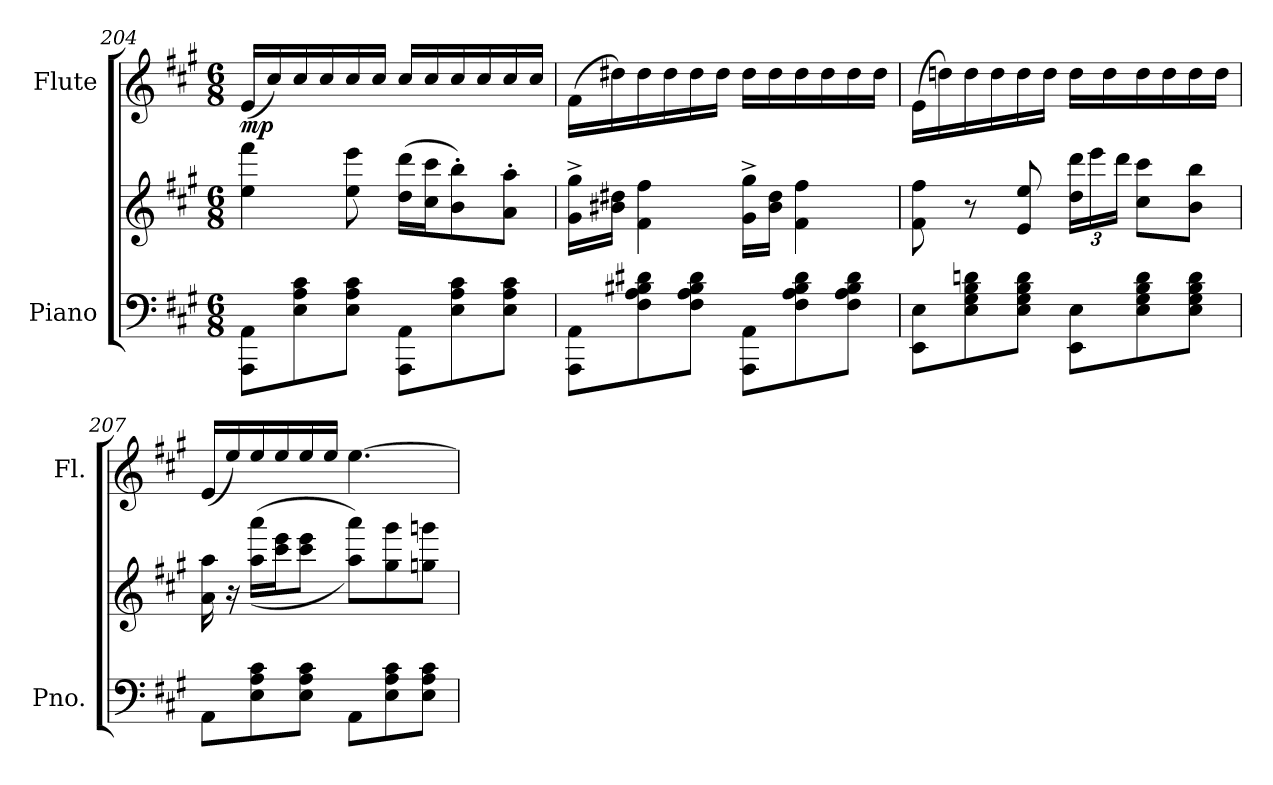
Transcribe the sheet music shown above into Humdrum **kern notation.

**kern	**kern	**kern	**dynam
*part2	*part2	*part1	*part1
*staff3	*staff2	*staff1	*staff1
*I"Piano	*	*I"Flute	*
*I'Pno.	*	*I'Fl.	*
*clefF4	*clefG2	*clefG2	*
*k[f#c#g#]	*k[f#c#g#]	*k[f#c#g#]	*
*A:	*A:	*A:	*
*M6/8	*M6/8	*M6/8	*
=204	=204	=204	=204
!	!	!	!LO:DY:b
8AAA\ 8AA\L	4ee\ 4fff#\	(16e/LL	mp
.	.	16cc#/)	.
8E\ 8A\ 8c#\	.	16cc#/	.
.	.	16cc#/	.
8E\ 8A\ 8c#\J	8ee\ 8eee\	16cc#/	.
.	.	16cc#/JJ	.
8AAA\ 8AA\L	(16dd\ 16ddd\LL	16cc#/LL	.
.	16cc#\ 16ccc#\J	16cc#/	.
8E\ 8A\ 8c#\	8b\' 8bb\')	16cc#/	.
.	.	16cc#/	.
8E\ 8A\ 8c#\J	8a\' 8aa\'J	16cc#/	.
.	.	16cc#/JJ	.
=205	=205	=205	=205
8AAA\ 8AA\L	16g#\^ 16gg#\^LL	(16f#\LL	.
.	16b#X\ 16dd#X\JJ	16dd#X\)	.
8F#\ 8A\ 8B#X\ 8d#X\	4f#\ 4ff#\	16dd#\	.
.	.	16dd#\	.
8F#\ 8A\ 8B#\ 8d#\J	.	16dd#\	.
.	.	16dd#\JJ	.
8AAA\ 8AA\L	16g#\^ 16gg#\^LL	16dd#\LL	.
.	16b#\ 16dd#\JJ	16dd#\	.
8F#\ 8A\ 8B#\ 8d#\	4f#\ 4ff#\	16dd#\	.
.	.	16dd#\	.
8F#\ 8A\ 8B#\ 8d#\J	.	16dd#\	.
.	.	16dd#\JJ	.
=206	=206	=206	=206
8EE\ 8E\L	8f#\ 8ff#\	(16e\LL	.
.	.	16ddn\)	.
8E\ 8G#\ 8B\ 8dn\	8r	16dd\	.
.	.	16dd\	.
8E\ 8G#\ 8B\ 8d\J	8e/ 8ee/	16dd\	.
.	.	16dd\JJ	.
*	*Xbrackettup	*	*
8EE\ 8E\L	24dd\ 24ddd\LL	16dd\LL	.
.	24eee\	.	.
.	.	16dd\	.
.	24ddd\JJ	.	.
8E\ 8G#\ 8B\ 8d\	8cc#\ 8ccc#\L	16dd\	.
.	.	16dd\	.
8E\ 8G#\ 8B\ 8d\J	8b\ 8bb\J	16dd\	.
.	.	16dd\JJ	.
!!LO:PB:g=z
=207	=207	=207	=207
8AA\L	16a\ 16aa\	(16e/LL	.
.	16r	16ee/)	.
8E\ 8A\ 8c#\	((16aa\ 16aaa\LL	16ee/	.
.	16ccc#\ 16eee\J	16ee/	.
8E\ 8A\ 8c#\J	8ccc#\ 8eee\J	16ee/	.
.	.	16ee/JJ	.
8AA\L	8aa\ 8aaa\L))	[4.ee\	.
8E\ 8A\ 8c#\	8gg#\ 8ggg#\	.	.
8E\ 8A\ 8c#\J	8ggn\ 8gggn\J	.	.
=	=	=	=
*-	*-	*-	*-
